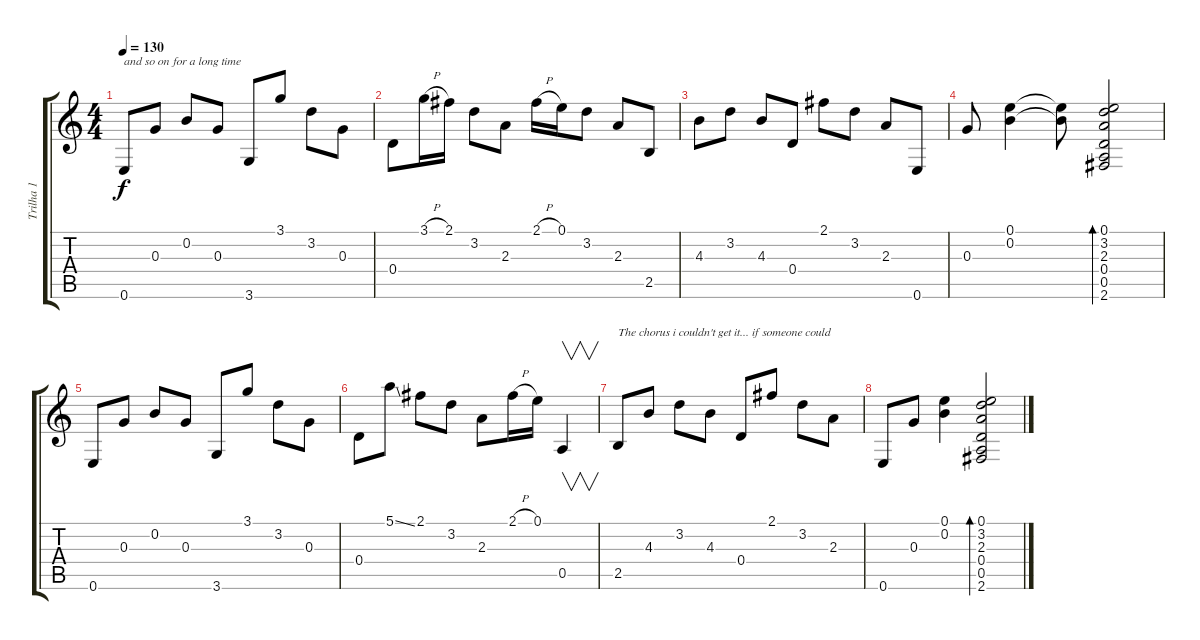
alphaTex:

\track ("Trilha 1" "Trilha 1") {instrument acousticguitarsteel}
\staff {score tabs}
\tuning (E4 B3 G3 D3 A2 E2) {hide}
\ts (4 4)
\tempo 130
\clef g2
\ks c
0.6.8{txt "and so on for a long time" dy f} 0.3.8 0.2.8 0.3.8 3.6.8 3.1.8 3.2.8 0.3.8 |
0.4.8 3.1{h}.16 2.1.16 3.2.8 2.3.8 2.1{h}.16 0.1.16 3.2.8 2.3.8 2.5.8 |
4.3.8 3.2.8 4.3.8 0.4.8 2.1.8 3.2.8 2.3.8 0.6.8 |
0.3.8 (0.1 0.2).4 (0.1{t} 0.2{t}).8 (0.1 3.2 2.3 0.4 0.5 2.6).2{bd 120} |
0.6.8 0.3.8 0.2.8 0.3.8 3.6.8 3.1.8 3.2.8 0.3.8 |
0.4.8 5.1{ss}.8 2.1.8 3.2.8 2.3.8 2.1{h}.16 0.1.16 0.5.4{v} |
2.5.8{txt "The chorus i couldn't get it... if someone could "} 4.3.8 3.2.8 4.3.8 0.4.8 2.1.8 3.2.8 2.3.8 |
0.6.8 0.3.8 (0.1 0.2).4 (0.1 3.2 2.3 0.4 0.5 2.6).2{bd 120}
